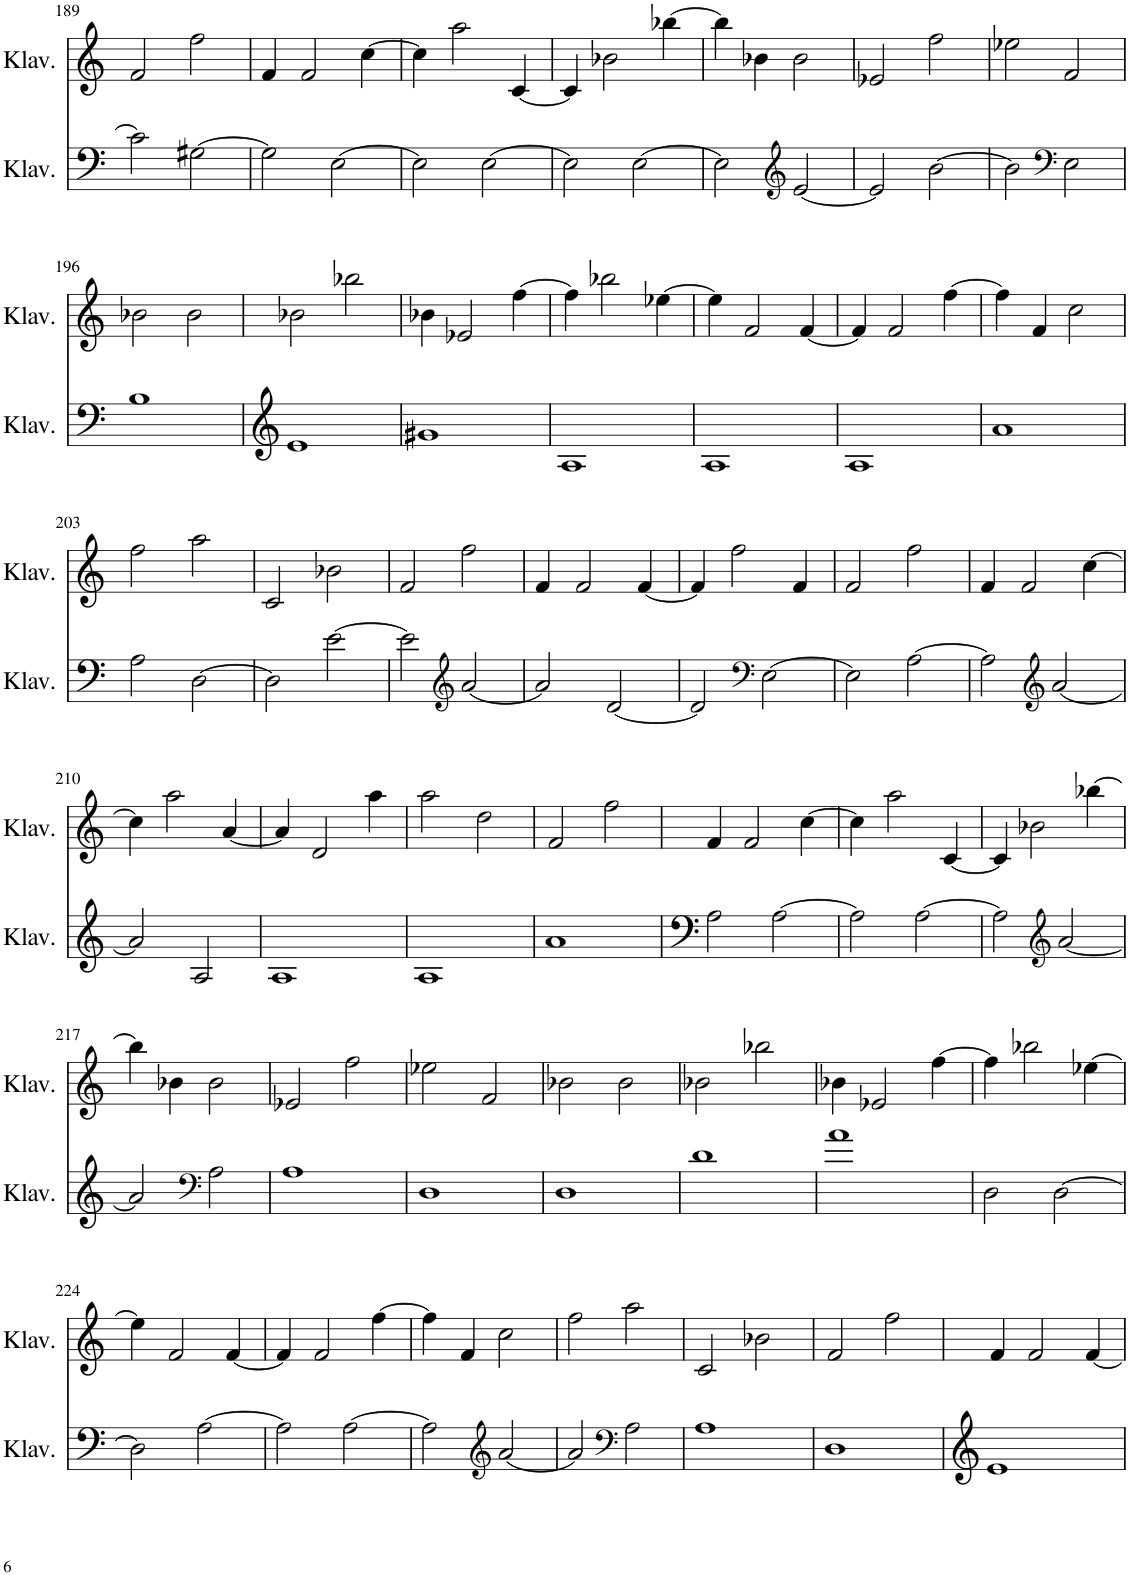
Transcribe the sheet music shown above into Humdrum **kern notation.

**kern	**kern
*part2	*part1
*staff2	*staff1
*I"Klavier	*I"Klavier
*I'Klav.	*I'Klav.
!!LO:PB:g=z
*clefF4	*clefG2
*k[]	*k[]
*M4/4	*M4/4
=189	=189
2c#\]	2f/
[2G#X\	2ff\
=190	=190
2G#\]	4f/
.	2f/
[2E\	.
.	[4cc\
=191	=191
2E\]	4cc\]
.	2aa\
[2E\	.
.	[4c/
=192	=192
2E\]	4c/]
.	2b-X\
[2E\	.
.	[4bb-X\
=193	=193
2E\]	4bb-\]
.	4b-X\
*clefG2	*
[2e/	2b-\
=194	=194
2e/]	2e-X/
[2b\	2ff\
=195	=195
2b\]	2ee-X\
*clefF4	*
2E\	2f/
!!LO:LB:g=z
=196	=196
1B	2b-X\
.	2b-\
=197	=197
1e	2b-X\
.	2bb-X\
=198	=198
1g#X	4b-X\
.	2e-X/
.	[4ff\
=199	=199
1A	4ff\]
.	2bb-X\
.	[4ee-X\
=200	=200
1A	4ee-\]
.	2f/
.	[4f/
=201	=201
1A	4f/]
.	2f/
.	[4ff\
=202	=202
1a	4ff\]
.	4f/
.	2cc\
!!LO:LB:g=z
=203	=203
2A\	2ff\
[2D\	2aa\
=204	=204
2D\]	2c/
[2e\	2b-X\
=205	=205
2e\]	2f/
*clefG2	*
[2a/	2ff\
=206	=206
2a/]	4f/
.	2f/
[2d/	.
.	[4f/
=207	=207
2d/]	4f/]
.	2ff\
*clefF4	*
[2E\	.
.	4f/
=208	=208
2E\]	2f/
[2A\	2ff\
=209	=209
2A\]	4f/
.	2f/
*clefG2	*
[2a/	.
.	[4cc\
!!LO:LB:g=z
=210	=210
2a/]	4cc\]
.	2aa\
2A/	.
.	[4a/
=211	=211
1A	4a/]
.	2d/
.	4aa\
=212	=212
1A	2aa\
.	2dd\
=213	=213
1a	2f/
.	2ff\
=214	=214
2A\	4f/
.	2f/
[2A\	.
.	[4cc\
=215	=215
2A\]	4cc\]
.	2aa\
[2A\	.
.	[4c/
=216	=216
2A\]	4c/]
.	2b-X\
*clefG2	*
[2a/	.
.	[4bb-X\
!!LO:LB:g=z
=217	=217
2a/]	4bb-\]
.	4b-X\
*clefF4	*
2A\	2b-\
=218	=218
1A	2e-X/
.	2ff\
=219	=219
1D	2ee-X\
.	2f/
=220	=220
1D	2b-X\
.	2b-\
=221	=221
1d	2b-X\
.	2bb-X\
=222	=222
1a	4b-X\
.	2e-X/
.	[4ff\
=223	=223
2D\	4ff\]
.	2bb-X\
[2D\	.
.	[4ee-X\
!!LO:LB:g=z
=224	=224
2D\]	4ee-\]
.	2f/
[2A\	.
.	[4f/
=225	=225
2A\]	4f/]
.	2f/
[2A\	.
.	[4ff\
=226	=226
2A\]	4ff\]
.	4f/
*clefG2	*
[2a/	2cc\
=227	=227
2a/]	2ff\
*clefF4	*
2A\	2aa\
=228	=228
1A	2c/
.	2b-X\
=229	=229
1D	2f/
.	2ff\
=230	=230
1e	4f/
.	2f/
.	[4f/
=	=
*-	*-
